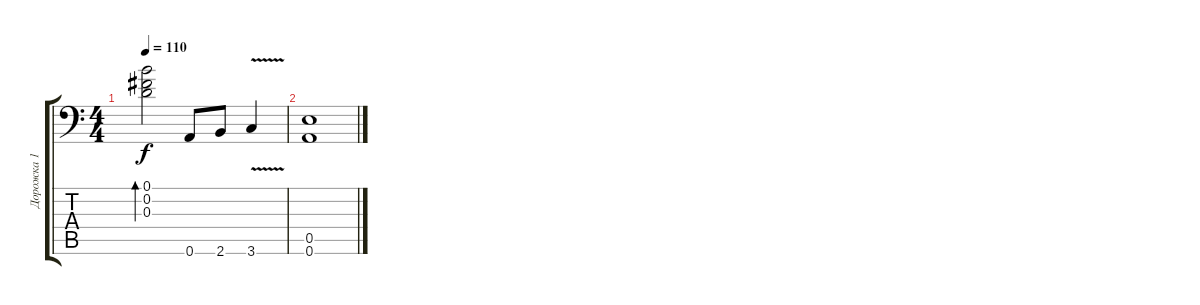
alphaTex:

\track ("Дорожка 1" "Дорожка 1") {instrument overdrivenguitar}
\staff {score tabs}
\tuning (B3 Gb3 D3 A2 E2 A1) {hide}
\ts (4 4)
\tempo 110
\clef f4
\ks c
(0.1 0.2 0.3).2{bd 240 dy f} 0.6.8 2.6.8 3.6{v}.4 |
(0.5 0.6).1
